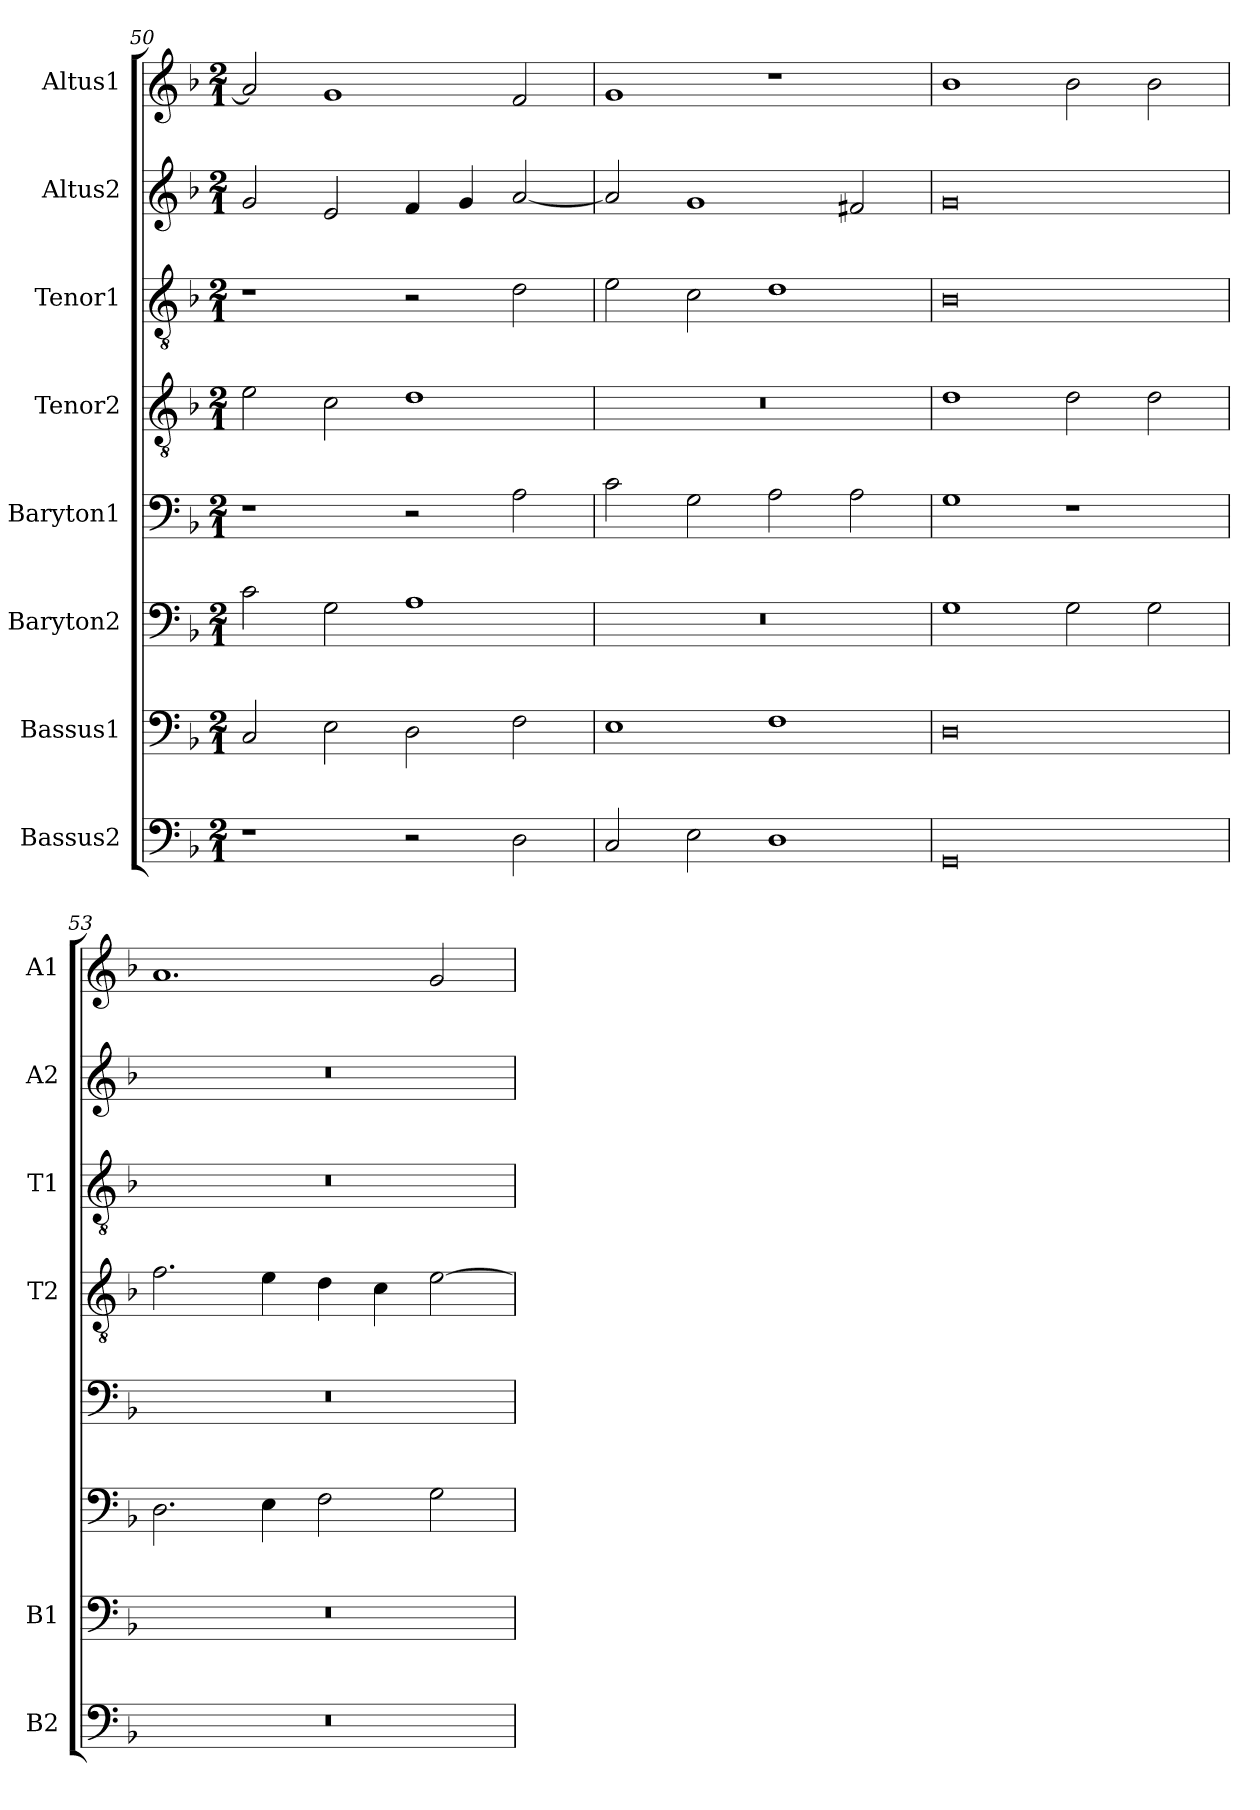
**kern	**kern	**kern	**kern	**kern	**kern	**kern	**kern
*part8	*part7	*part6	*part5	*part4	*part3	*part2	*part1
*staff8	*staff7	*staff6	*staff5	*staff4	*staff3	*staff2	*staff1
*I"Bassus2	*I"Bassus1	*I"Baryton2	*I"Baryton1	*I"Tenor2	*I"Tenor1	*I"Altus2	*I"Altus1
*I'B2	*I'B1	*	*	*I'T2	*I'T1	*I'A2	*I'A1
*clefF4	*clefF4	*clefF4	*clefF4	*clefGv2	*clefGv2	*clefG2	*clefG2
*k[b-]	*k[b-]	*k[b-]	*k[b-]	*k[b-]	*k[b-]	*k[b-]	*k[b-]
*d:	*d:	*d:	*d:	*d:	*d:	*d:	*d:
*M2/1	*M2/1	*M2/1	*M2/1	*M2/1	*M2/1	*M2/1	*M2/1
=50	=50	=50	=50	=50	=50	=50	=50
1r	2C	2c	1r	2e	1r	2g	2a]
.	2E	2G	.	2c	.	2e	1g
2r	2D	1A	2r	1d	2r	4f	.
.	.	.	.	.	.	4g	.
2D	2F	.	2A	.	2d	[2a	2f
=51	=51	=51	=51	=51	=51	=51	=51
2C	1E	0r	2c	0r	2e	2a]	1g
2E	.	.	2G	.	2c	1g	.
1D	1F	.	2A	.	1d	.	1r
.	.	.	2A	.	.	2f#X	.
=52	=52	=52	=52	=52	=52	=52	=52
0GG	0D	1G	1G	1d	0B-	0g	1b-
.	.	2G	1r	2d	.	.	2b-
.	.	2G	.	2d	.	.	2b-
=53	=53	=53	=53	=53	=53	=53	=53
0r	0r	2.D	0r	2.f	0r	0r	1.a
.	.	4E	.	4e	.	.	.
.	.	2F	.	4d	.	.	.
.	.	.	.	4c	.	.	.
.	.	2G	.	[2e	.	.	2g
=	=	=	=	=	=	=	=
*-	*-	*-	*-	*-	*-	*-	*-
